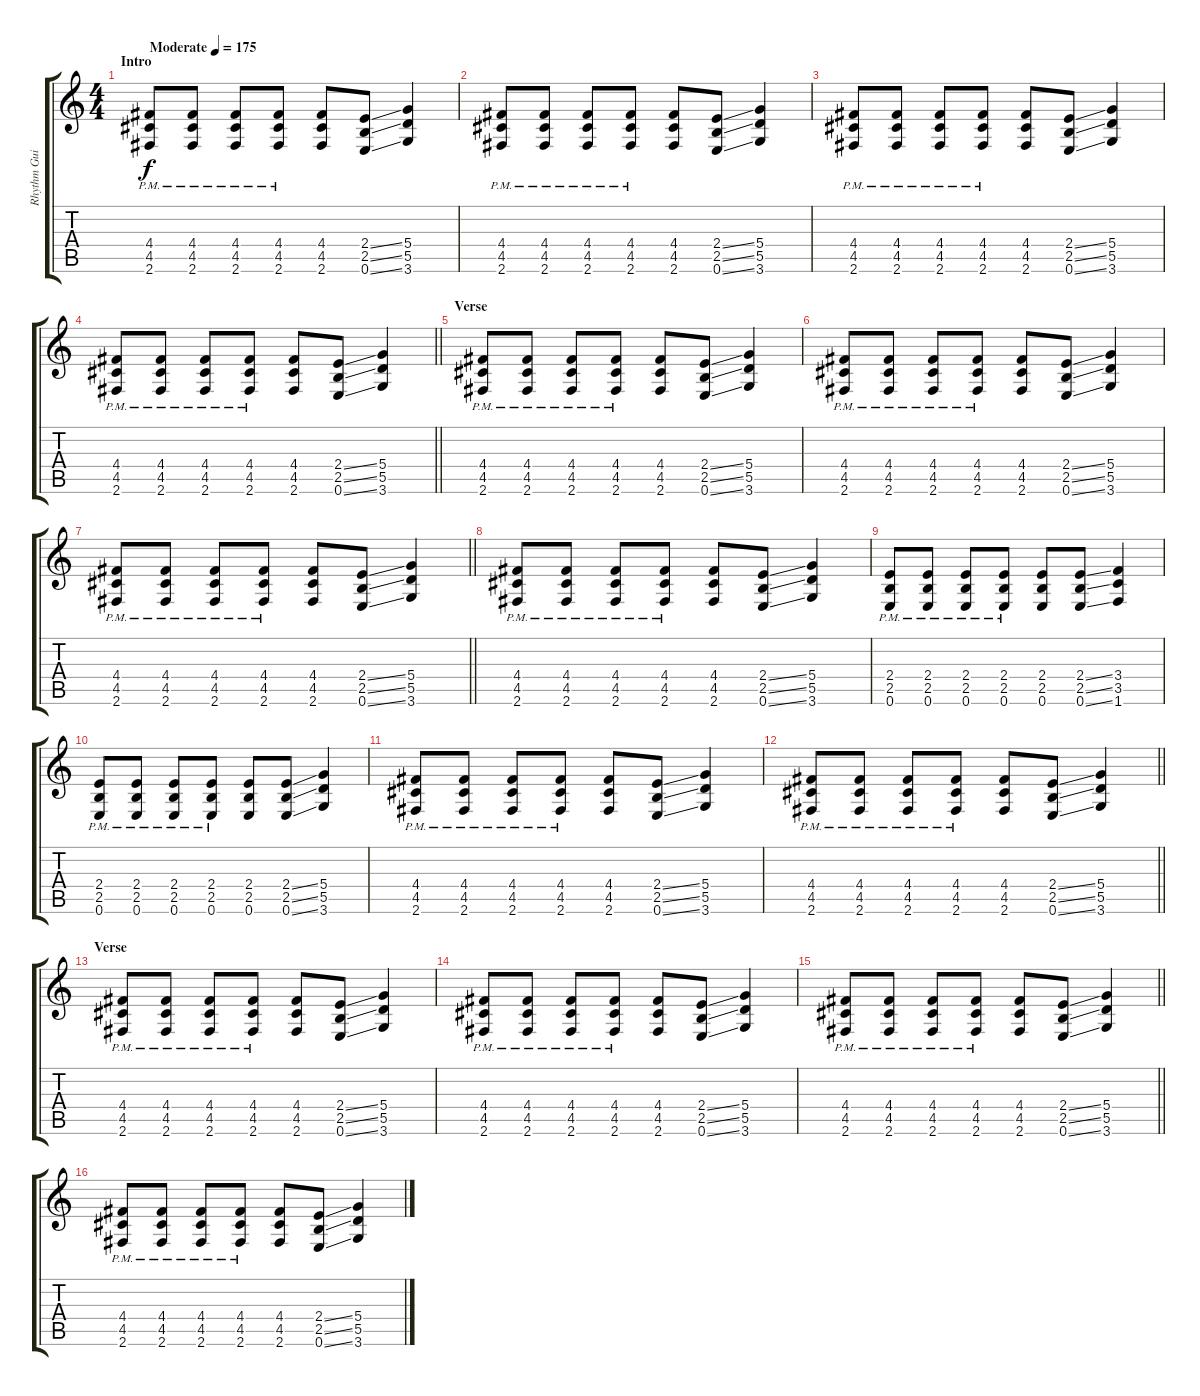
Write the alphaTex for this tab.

\track ("Rhythm Guitar" "Rhythm Gui") {instrument overdrivenguitar}
\staff {score tabs}
\tuning (E4 B3 G3 D3 A2 E2) {hide}
\ts (4 4)
\section ("" "Intro")
\tempo (175 "Moderate")
\clef g2
\ks c
(4.4{pm} 4.5{pm} 2.6{pm}).8{dy f instrument overdrivenguitar} (4.4{pm} 4.5{pm} 2.6{pm}).8 (4.4{pm} 4.5{pm} 2.6{pm}).8 (4.4{pm} 4.5{pm} 2.6{pm}).8 (4.4 4.5 2.6).8 (2.4{ss} 2.5{ss} 0.6{ss}).8 (5.4 5.5 3.6).4 |
(4.4{pm} 4.5{pm} 2.6{pm}).8 (4.4{pm} 4.5{pm} 2.6{pm}).8 (4.4{pm} 4.5{pm} 2.6{pm}).8 (4.4{pm} 4.5{pm} 2.6{pm}).8 (4.4 4.5 2.6).8 (2.4{ss} 2.5{ss} 0.6{ss}).8 (5.4 5.5 3.6).4 |
(4.4{pm} 4.5{pm} 2.6{pm}).8 (4.4{pm} 4.5{pm} 2.6{pm}).8 (4.4{pm} 4.5{pm} 2.6{pm}).8 (4.4{pm} 4.5{pm} 2.6{pm}).8 (4.4 4.5 2.6).8 (2.4{ss} 2.5{ss} 0.6{ss}).8 (5.4 5.5 3.6).4 |
\barLineRight lightlight
(4.4{pm} 4.5{pm} 2.6{pm}).8 (4.4{pm} 4.5{pm} 2.6{pm}).8 (4.4{pm} 4.5{pm} 2.6{pm}).8 (4.4{pm} 4.5{pm} 2.6{pm}).8 (4.4 4.5 2.6).8 (2.4{ss} 2.5{ss} 0.6{ss}).8 (5.4 5.5 3.6).4 |
\section ("" "Verse")
(4.4{pm} 4.5{pm} 2.6{pm}).8 (4.4{pm} 4.5{pm} 2.6{pm}).8 (4.4{pm} 4.5{pm} 2.6{pm}).8 (4.4{pm} 4.5{pm} 2.6{pm}).8 (4.4 4.5 2.6).8 (2.4{ss} 2.5{ss} 0.6{ss}).8 (5.4 5.5 3.6).4 |
(4.4{pm} 4.5{pm} 2.6{pm}).8 (4.4{pm} 4.5{pm} 2.6{pm}).8 (4.4{pm} 4.5{pm} 2.6{pm}).8 (4.4{pm} 4.5{pm} 2.6{pm}).8 (4.4 4.5 2.6).8 (2.4{ss} 2.5{ss} 0.6{ss}).8 (5.4 5.5 3.6).4 |
\barLineRight lightlight
(4.4{pm} 4.5{pm} 2.6{pm}).8 (4.4{pm} 4.5{pm} 2.6{pm}).8 (4.4{pm} 4.5{pm} 2.6{pm}).8 (4.4{pm} 4.5{pm} 2.6{pm}).8 (4.4 4.5 2.6).8 (2.4{ss} 2.5{ss} 0.6{ss}).8 (5.4 5.5 3.6).4 |
\section ("" "")
(4.4{pm} 4.5{pm} 2.6{pm}).8 (4.4{pm} 4.5{pm} 2.6{pm}).8 (4.4{pm} 4.5{pm} 2.6{pm}).8 (4.4{pm} 4.5{pm} 2.6{pm}).8 (4.4 4.5 2.6).8 (2.4{ss} 2.5{ss} 0.6{ss}).8 (5.4 5.5 3.6).4 |
(2.4{pm} 2.5{pm} 0.6{pm}).8 (2.4{pm} 2.5{pm} 0.6{pm}).8 (2.4{pm} 2.5{pm} 0.6{pm}).8 (2.4{pm} 2.5{pm} 0.6{pm}).8 (2.4 2.5 0.6).8 (2.4{ss} 2.5{ss} 0.6{ss}).8 (3.4 3.5 1.6).4 |
(2.4{pm} 2.5{pm} 0.6{pm}).8 (2.4{pm} 2.5{pm} 0.6{pm}).8 (2.4{pm} 2.5{pm} 0.6{pm}).8 (2.4{pm} 2.5{pm} 0.6{pm}).8 (2.4 2.5 0.6).8 (2.4{ss} 2.5{ss} 0.6{ss}).8 (5.4 5.5 3.6).4 |
(4.4{pm} 4.5{pm} 2.6{pm}).8 (4.4{pm} 4.5{pm} 2.6{pm}).8 (4.4{pm} 4.5{pm} 2.6{pm}).8 (4.4{pm} 4.5{pm} 2.6{pm}).8 (4.4 4.5 2.6).8 (2.4{ss} 2.5{ss} 0.6{ss}).8 (5.4 5.5 3.6).4 |
\barLineRight lightlight
(4.4{pm} 4.5{pm} 2.6{pm}).8 (4.4{pm} 4.5{pm} 2.6{pm}).8 (4.4{pm} 4.5{pm} 2.6{pm}).8 (4.4{pm} 4.5{pm} 2.6{pm}).8 (4.4 4.5 2.6).8 (2.4{ss} 2.5{ss} 0.6{ss}).8 (5.4 5.5 3.6).4 |
\section ("" "Verse")
(4.4{pm} 4.5{pm} 2.6{pm}).8 (4.4{pm} 4.5{pm} 2.6{pm}).8 (4.4{pm} 4.5{pm} 2.6{pm}).8 (4.4{pm} 4.5{pm} 2.6{pm}).8 (4.4 4.5 2.6).8 (2.4{ss} 2.5{ss} 0.6{ss}).8 (5.4 5.5 3.6).4 |
(4.4{pm} 4.5{pm} 2.6{pm}).8 (4.4{pm} 4.5{pm} 2.6{pm}).8 (4.4{pm} 4.5{pm} 2.6{pm}).8 (4.4{pm} 4.5{pm} 2.6{pm}).8 (4.4 4.5 2.6).8 (2.4{ss} 2.5{ss} 0.6{ss}).8 (5.4 5.5 3.6).4 |
\barLineRight lightlight
(4.4{pm} 4.5{pm} 2.6{pm}).8 (4.4{pm} 4.5{pm} 2.6{pm}).8 (4.4{pm} 4.5{pm} 2.6{pm}).8 (4.4{pm} 4.5{pm} 2.6{pm}).8 (4.4 4.5 2.6).8 (2.4{ss} 2.5{ss} 0.6{ss}).8 (5.4 5.5 3.6).4 |
\section ("" "")
(4.4{pm} 4.5{pm} 2.6{pm}).8 (4.4{pm} 4.5{pm} 2.6{pm}).8 (4.4{pm} 4.5{pm} 2.6{pm}).8 (4.4{pm} 4.5{pm} 2.6{pm}).8 (4.4 4.5 2.6).8 (2.4{ss} 2.5{ss} 0.6{ss}).8 (5.4 5.5 3.6).4
